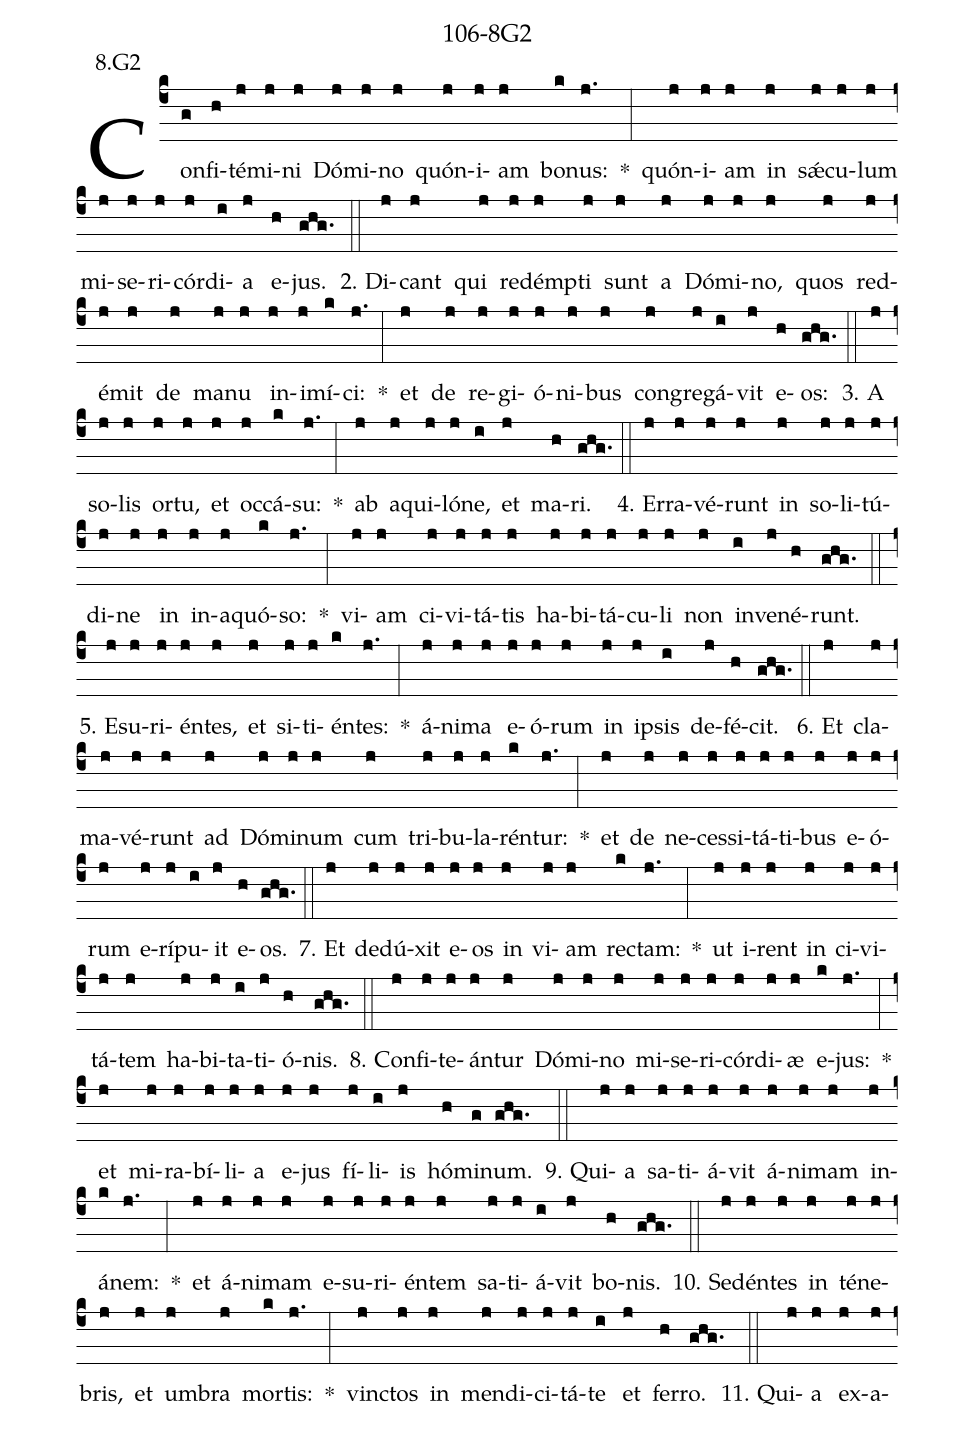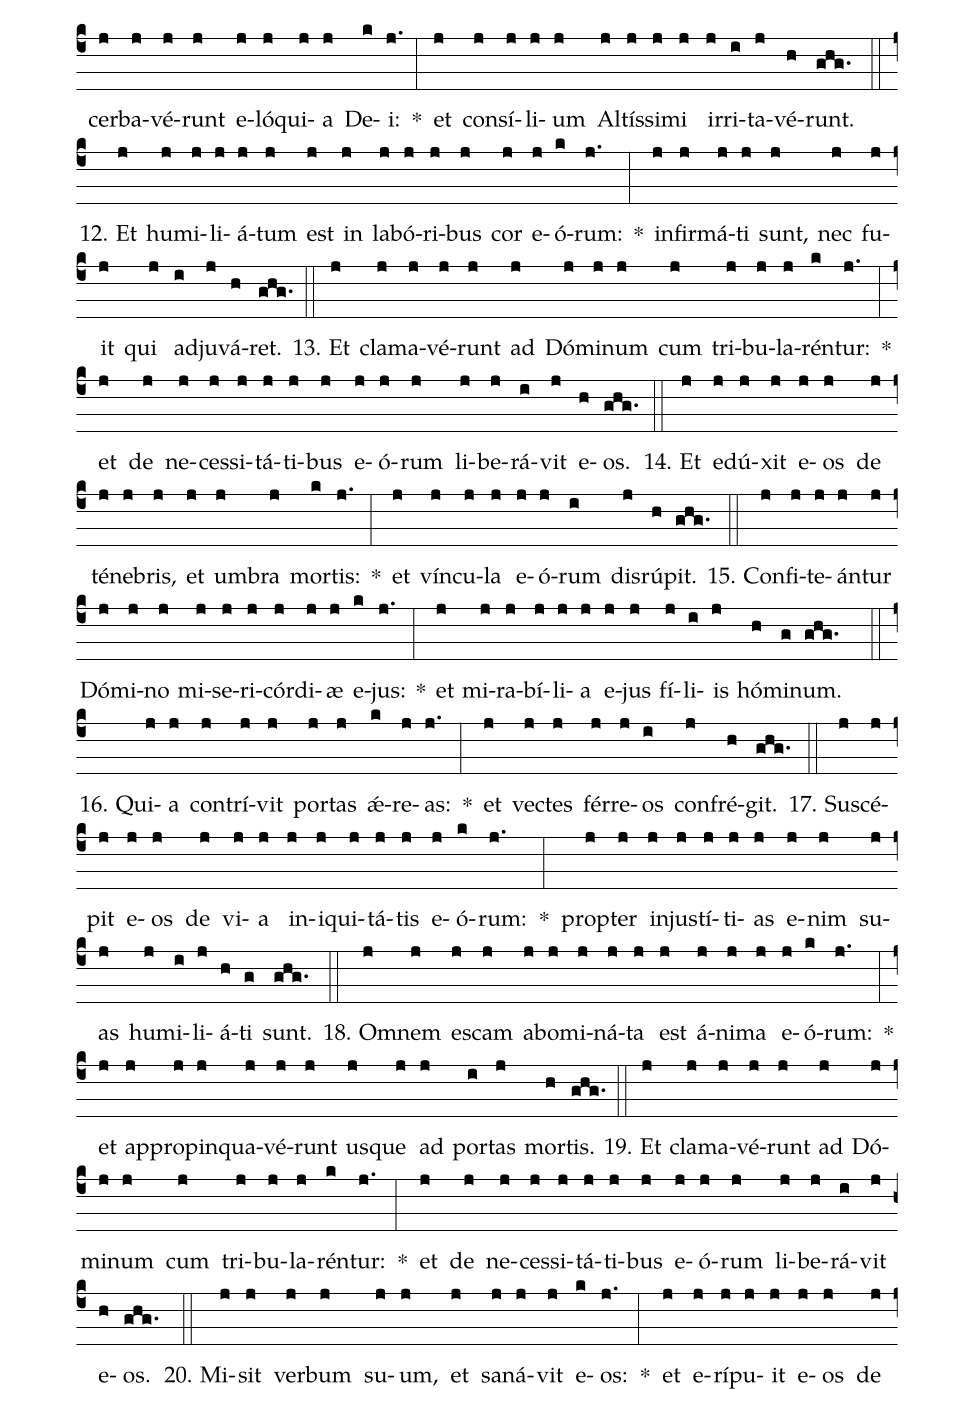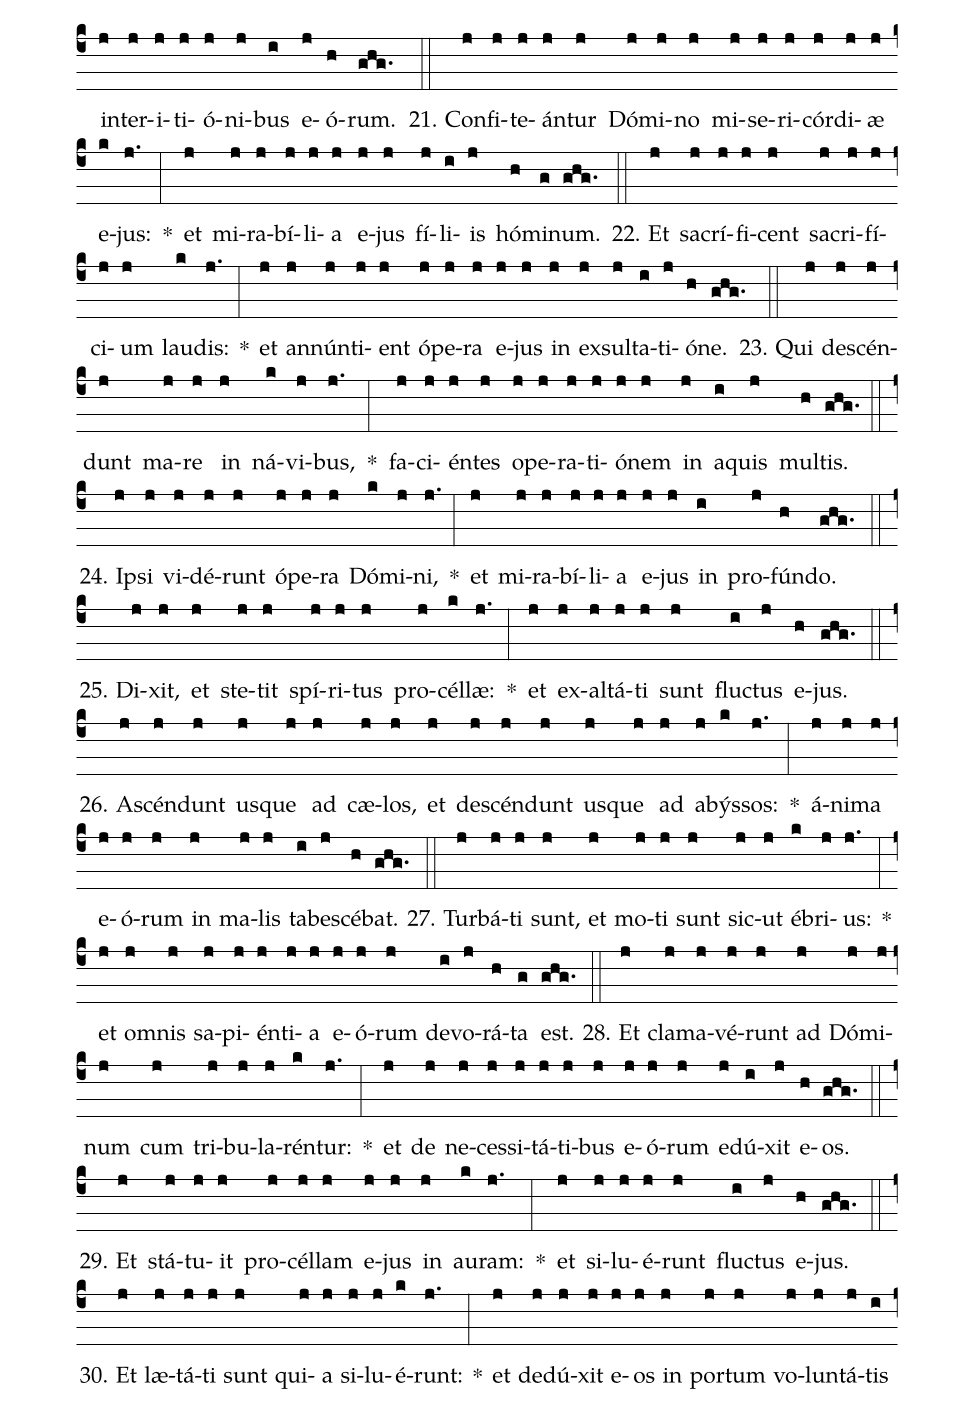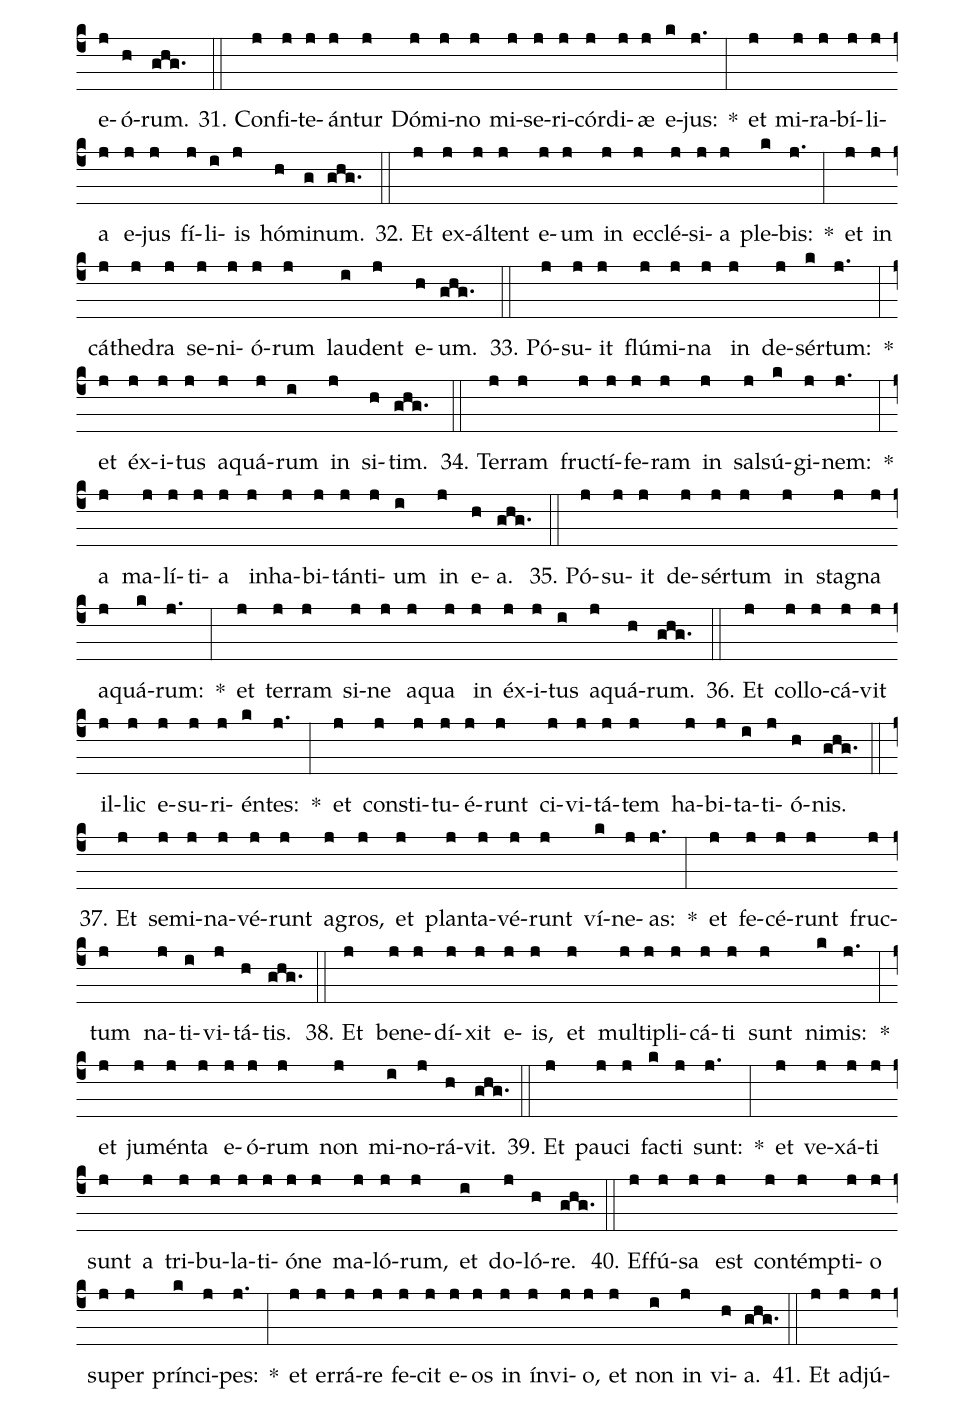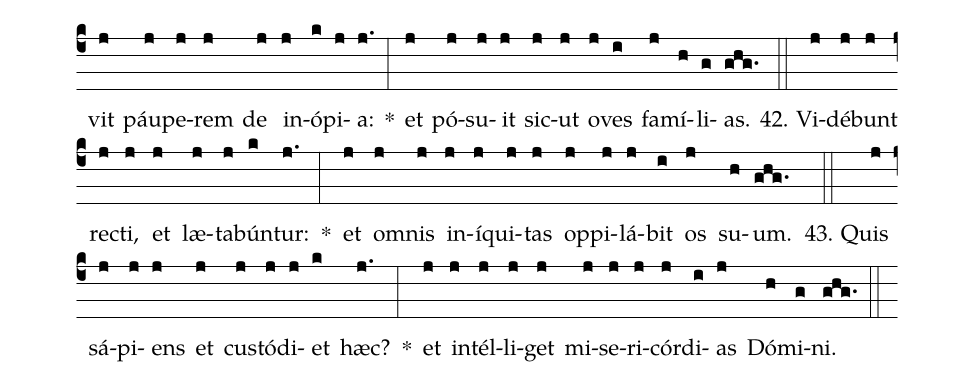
name: 106-8G2;
annotation: 8.G2;
%%
(c4)Con(g)fi(h)té(j)mi(j)ni(j) Dó(j)mi(j)no(j) quón(j)i(j)am(j) bo(k)nus:(j.) *(:) quón(j)i(j)am(j) in(j) sǽ(j)cu(j)lum(j) mi(j)se(j)ri(j)cór(j)di(i)a(j) e(h)jus.(ghg.) (::)
2. Di(j)cant(j) qui(j) red(j)émp(j)ti(j) sunt(j) a(j) Dó(j)mi(j)no,(j) quos(j) red(j)é(j)mit(j) de(j) ma(j)nu(j) in(j)i(j)mí(k)ci:(j.) *(:) et(j) de(j) re(j)gi(j)ó(j)ni(j)bus(j) con(j)gre(j)gá(i)vit(j) e(h)os:(ghg.) (::)
3. A(j) so(j)lis(j) or(j)tu,(j) et(j) oc(j)cá(k)su:(j.) *(:) ab(j) a(j)qui(j)ló(j)ne,(i) et(j) ma(h)ri.(ghg.) (::)
4. Er(j)ra(j)vé(j)runt(j) in(j) so(j)li(j)tú(j)di(j)ne(j) in(j) in(j)a(j)quó(k)so:(j.) *(:) vi(j)am(j) ci(j)vi(j)tá(j)tis(j) ha(j)bi(j)tá(j)cu(j)li(j) non(j) in(i)ve(j)né(h)runt.(ghg.) (::)
5. E(j)su(j)ri(j)én(j)tes,(j) et(j) si(j)ti(j)én(k)tes:(j.) *(:) á(j)ni(j)ma(j) e(j)ó(j)rum(j) in(j) ip(j)sis(i) de(j)fé(h)cit.(ghg.) (::)
6. Et(j) cla(j)ma(j)vé(j)runt(j) ad(j) Dó(j)mi(j)num(j) cum(j) tri(j)bu(j)la(j)rén(k)tur:(j.) *(:) et(j) de(j) ne(j)ces(j)si(j)tá(j)ti(j)bus(j) e(j)ó(j)rum(j) e(j)rí(j)pu(i)it(j) e(h)os.(ghg.) (::)
7. Et(j) de(j)dú(j)xit(j) e(j)os(j) in(j) vi(j)am(j) rec(k)tam:(j.) *(:) ut(j) i(j)rent(j) in(j) ci(j)vi(j)tá(j)tem(j) ha(j)bi(j)ta(i)ti(j)ó(h)nis.(ghg.) (::)
8. Con(j)fi(j)te(j)án(j)tur(j) Dó(j)mi(j)no(j) mi(j)se(j)ri(j)cór(j)di(j)æ(j) e(k)jus:(j.) *(:) et(j) mi(j)ra(j)bí(j)li(j)a(j) e(j)jus(j) fí(j)li(i)is(j) hó(h)mi(g)num.(ghg.) (::)
9. Qui(j)a(j) sa(j)ti(j)á(j)vit(j) á(j)ni(j)mam(j) in(j)á(k)nem:(j.) *(:) et(j) á(j)ni(j)mam(j) e(j)su(j)ri(j)én(j)tem(j) sa(j)ti(j)á(i)vit(j) bo(h)nis.(ghg.) (::)
10. Se(j)dén(j)tes(j) in(j) té(j)ne(j)bris,(j) et(j) um(j)bra(j) mor(k)tis:(j.) *(:) vinc(j)tos(j) in(j) men(j)di(j)ci(j)tá(j)te(i) et(j) fer(h)ro.(ghg.) (::)
11. Qui(j)a(j) ex(j)a(j)cer(j)ba(j)vé(j)runt(j) e(j)ló(j)qui(j)a(j) De(k)i:(j.) *(:) et(j) con(j)sí(j)li(j)um(j) Al(j)tís(j)si(j)mi(j) ir(j)ri(i)ta(j)vé(h)runt.(ghg.) (::)
12. Et(j) hu(j)mi(j)li(j)á(j)tum(j) est(j) in(j) la(j)bó(j)ri(j)bus(j) cor(j) e(j)ó(k)rum:(j.) *(:) in(j)fir(j)má(j)ti(j) sunt,(j) nec(j) fu(j)it(j) qui(j) ad(i)ju(j)vá(h)ret.(ghg.) (::)
13. Et(j) cla(j)ma(j)vé(j)runt(j) ad(j) Dó(j)mi(j)num(j) cum(j) tri(j)bu(j)la(j)rén(k)tur:(j.) *(:) et(j) de(j) ne(j)ces(j)si(j)tá(j)ti(j)bus(j) e(j)ó(j)rum(j) li(j)be(j)rá(i)vit(j) e(h)os.(ghg.) (::)
14. Et(j) e(j)dú(j)xit(j) e(j)os(j) de(j) té(j)ne(j)bris,(j) et(j) um(j)bra(j) mor(k)tis:(j.) *(:) et(j) vín(j)cu(j)la(j) e(j)ó(j)rum(i) dis(j)rú(h)pit.(ghg.) (::)
15. Con(j)fi(j)te(j)án(j)tur(j) Dó(j)mi(j)no(j) mi(j)se(j)ri(j)cór(j)di(j)æ(j) e(k)jus:(j.) *(:) et(j) mi(j)ra(j)bí(j)li(j)a(j) e(j)jus(j) fí(j)li(i)is(j) hó(h)mi(g)num.(ghg.) (::)
16. Qui(j)a(j) con(j)trí(j)vit(j) por(j)tas(j) ǽ(k)re(j)as:(j.) *(:) et(j) vec(j)tes(j) fér(j)re(j)os(i) con(j)fré(h)git.(ghg.) (::)
17. Su(j)scé(j)pit(j) e(j)os(j) de(j) vi(j)a(j) in(j)i(j)qui(j)tá(j)tis(j) e(j)ó(k)rum:(j.) *(:) prop(j)ter(j) in(j)jus(j)tí(j)ti(j)as(j) e(j)nim(j) su(j)as(j) hu(j)mi(i)li(j)á(h)ti(g) sunt.(ghg.) (::)
18. Om(j)nem(j) es(j)cam(j) ab(j)o(j)mi(j)ná(j)ta(j) est(j) á(j)ni(j)ma(j) e(j)ó(k)rum:(j.) *(:) et(j) ap(j)pro(j)pin(j)qua(j)vé(j)runt(j) us(j)que(j) ad(j) por(i)tas(j) mor(h)tis.(ghg.) (::)
19. Et(j) cla(j)ma(j)vé(j)runt(j) ad(j) Dó(j)mi(j)num(j) cum(j) tri(j)bu(j)la(j)rén(k)tur:(j.) *(:) et(j) de(j) ne(j)ces(j)si(j)tá(j)ti(j)bus(j) e(j)ó(j)rum(j) li(j)be(j)rá(i)vit(j) e(h)os.(ghg.) (::)
20. Mi(j)sit(j) ver(j)bum(j) su(j)um,(j) et(j) sa(j)ná(j)vit(j) e(k)os:(j.) *(:) et(j) e(j)rí(j)pu(j)it(j) e(j)os(j) de(j) in(j)ter(j)i(j)ti(j)ó(j)ni(j)bus(i) e(j)ó(h)rum.(ghg.) (::)
21. Con(j)fi(j)te(j)án(j)tur(j) Dó(j)mi(j)no(j) mi(j)se(j)ri(j)cór(j)di(j)æ(j) e(k)jus:(j.) *(:) et(j) mi(j)ra(j)bí(j)li(j)a(j) e(j)jus(j) fí(j)li(i)is(j) hó(h)mi(g)num.(ghg.) (::)
22. Et(j) sa(j)crí(j)fi(j)cent(j) sa(j)cri(j)fí(j)ci(j)um(j) lau(k)dis:(j.) *(:) et(j) an(j)nún(j)ti(j)ent(j) ó(j)pe(j)ra(j) e(j)jus(j) in(j) ex(j)sul(j)ta(i)ti(j)ó(h)ne.(ghg.) (::)
23. Qui(j) de(j)scén(j)dunt(j) ma(j)re(j) in(j) ná(k)vi(j)bus,(j.) *(:) fa(j)ci(j)én(j)tes(j) o(j)pe(j)ra(j)ti(j)ó(j)nem(j) in(j) a(i)quis(j) mul(h)tis.(ghg.) (::)
24. Ip(j)si(j) vi(j)dé(j)runt(j) ó(j)pe(j)ra(j) Dó(k)mi(j)ni,(j.) *(:) et(j) mi(j)ra(j)bí(j)li(j)a(j) e(j)jus(j) in(i) pro(j)fún(h)do.(ghg.) (::)
25. Di(j)xit,(j) et(j) ste(j)tit(j) spí(j)ri(j)tus(j) pro(j)cél(k)læ:(j.) *(:) et(j) ex(j)al(j)tá(j)ti(j) sunt(j) fluc(i)tus(j) e(h)jus.(ghg.) (::)
26. A(j)scén(j)dunt(j) us(j)que(j) ad(j) cæ(j)los,(j) et(j) de(j)scén(j)dunt(j) us(j)que(j) ad(j) a(j)býs(k)sos:(j.) *(:) á(j)ni(j)ma(j) e(j)ó(j)rum(j) in(j) ma(j)lis(j) ta(i)be(j)scé(h)bat.(ghg.) (::)
27. Tur(j)bá(j)ti(j) sunt,(j) et(j) mo(j)ti(j) sunt(j) sic(j)ut(j) é(k)bri(j)us:(j.) *(:) et(j) om(j)nis(j) sa(j)pi(j)én(j)ti(j)a(j) e(j)ó(j)rum(j) de(i)vo(j)rá(h)ta(g) est.(ghg.) (::)
28. Et(j) cla(j)ma(j)vé(j)runt(j) ad(j) Dó(j)mi(j)num(j) cum(j) tri(j)bu(j)la(j)rén(k)tur:(j.) *(:) et(j) de(j) ne(j)ces(j)si(j)tá(j)ti(j)bus(j) e(j)ó(j)rum(j) e(j)dú(i)xit(j) e(h)os.(ghg.) (::)
29. Et(j) stá(j)tu(j)it(j) pro(j)cél(j)lam(j) e(j)jus(j) in(j) au(k)ram:(j.) *(:) et(j) si(j)lu(j)é(j)runt(j) fluc(i)tus(j) e(h)jus.(ghg.) (::)
30. Et(j) læ(j)tá(j)ti(j) sunt(j) qui(j)a(j) si(j)lu(j)é(k)runt:(j.) *(:) et(j) de(j)dú(j)xit(j) e(j)os(j) in(j) por(j)tum(j) vo(j)lun(j)tá(j)tis(i) e(j)ó(h)rum.(ghg.) (::)
31. Con(j)fi(j)te(j)án(j)tur(j) Dó(j)mi(j)no(j) mi(j)se(j)ri(j)cór(j)di(j)æ(j) e(k)jus:(j.) *(:) et(j) mi(j)ra(j)bí(j)li(j)a(j) e(j)jus(j) fí(j)li(i)is(j) hó(h)mi(g)num.(ghg.) (::)
32. Et(j) ex(j)ál(j)tent(j) e(j)um(j) in(j) ec(j)clé(j)si(j)a(j) ple(k)bis:(j.) *(:) et(j) in(j) cá(j)the(j)dra(j) se(j)ni(j)ó(j)rum(j) lau(i)dent(j) e(h)um.(ghg.) (::)
33. Pó(j)su(j)it(j) flú(j)mi(j)na(j) in(j) de(j)sér(k)tum:(j.) *(:) et(j) éx(j)i(j)tus(j) a(j)quá(j)rum(i) in(j) si(h)tim.(ghg.) (::)
34. Ter(j)ram(j) fruc(j)tí(j)fe(j)ram(j) in(j) sal(j)sú(k)gi(j)nem:(j.) *(:) a(j) ma(j)lí(j)ti(j)a(j) in(j)ha(j)bi(j)tán(j)ti(j)um(i) in(j) e(h)a.(ghg.) (::)
35. Pó(j)su(j)it(j) de(j)sér(j)tum(j) in(j) sta(j)gna(j) a(j)quá(k)rum:(j.) *(:) et(j) ter(j)ram(j) si(j)ne(j) a(j)qua(j) in(j) éx(j)i(j)tus(i) a(j)quá(h)rum.(ghg.) (::)
36. Et(j) col(j)lo(j)cá(j)vit(j) il(j)lic(j) e(j)su(j)ri(j)én(k)tes:(j.) *(:) et(j) con(j)sti(j)tu(j)é(j)runt(j) ci(j)vi(j)tá(j)tem(j) ha(j)bi(j)ta(i)ti(j)ó(h)nis.(ghg.) (::)
37. Et(j) se(j)mi(j)na(j)vé(j)runt(j) a(j)gros,(j) et(j) plan(j)ta(j)vé(j)runt(j) ví(k)ne(j)as:(j.) *(:) et(j) fe(j)cé(j)runt(j) fruc(j)tum(j) na(j)ti(i)vi(j)tá(h)tis.(ghg.) (::)
38. Et(j) be(j)ne(j)dí(j)xit(j) e(j)is,(j) et(j) mul(j)ti(j)pli(j)cá(j)ti(j) sunt(j) ni(k)mis:(j.) *(:) et(j) ju(j)mén(j)ta(j) e(j)ó(j)rum(j) non(j) mi(i)no(j)rá(h)vit.(ghg.) (::)
39. Et(j) pau(j)ci(j) fac(k)ti(j) sunt:(j.) *(:) et(j) ve(j)xá(j)ti(j) sunt(j) a(j) tri(j)bu(j)la(j)ti(j)ó(j)ne(j) ma(j)ló(j)rum,(j) et(i) do(j)ló(h)re.(ghg.) (::)
40. Ef(j)fú(j)sa(j) est(j) con(j)témp(j)ti(j)o(j) su(j)per(j) prín(k)ci(j)pes:(j.) *(:) et(j) er(j)rá(j)re(j) fe(j)cit(j) e(j)os(j) in(j) ín(j)vi(j)o,(j) et(j) non(i) in(j) vi(h)a.(ghg.) (::)
41. Et(j) ad(j)jú(j)vit(j) páu(j)pe(j)rem(j) de(j) in(j)ó(k)pi(j)a:(j.) *(:) et(j) pó(j)su(j)it(j) sic(j)ut(j) o(j)ves(i) fa(j)mí(h)li(g)as.(ghg.) (::)
42. Vi(j)dé(j)bunt(j) rec(j)ti,(j) et(j) læ(j)ta(j)bún(k)tur:(j.) *(:) et(j) om(j)nis(j) in(j)í(j)qui(j)tas(j) op(j)pi(j)lá(j)bit(i) os(j) su(h)um.(ghg.) (::)
43. Quis(j) sá(j)pi(j)ens(j) et(j) cus(j)tó(j)di(j)et(k) hæc?(j.) *(:) et(j) in(j)tél(j)li(j)get(j) mi(j)se(j)ri(j)cór(j)di(i)as(j) Dó(h)mi(g)ni.(ghg.) (::)
